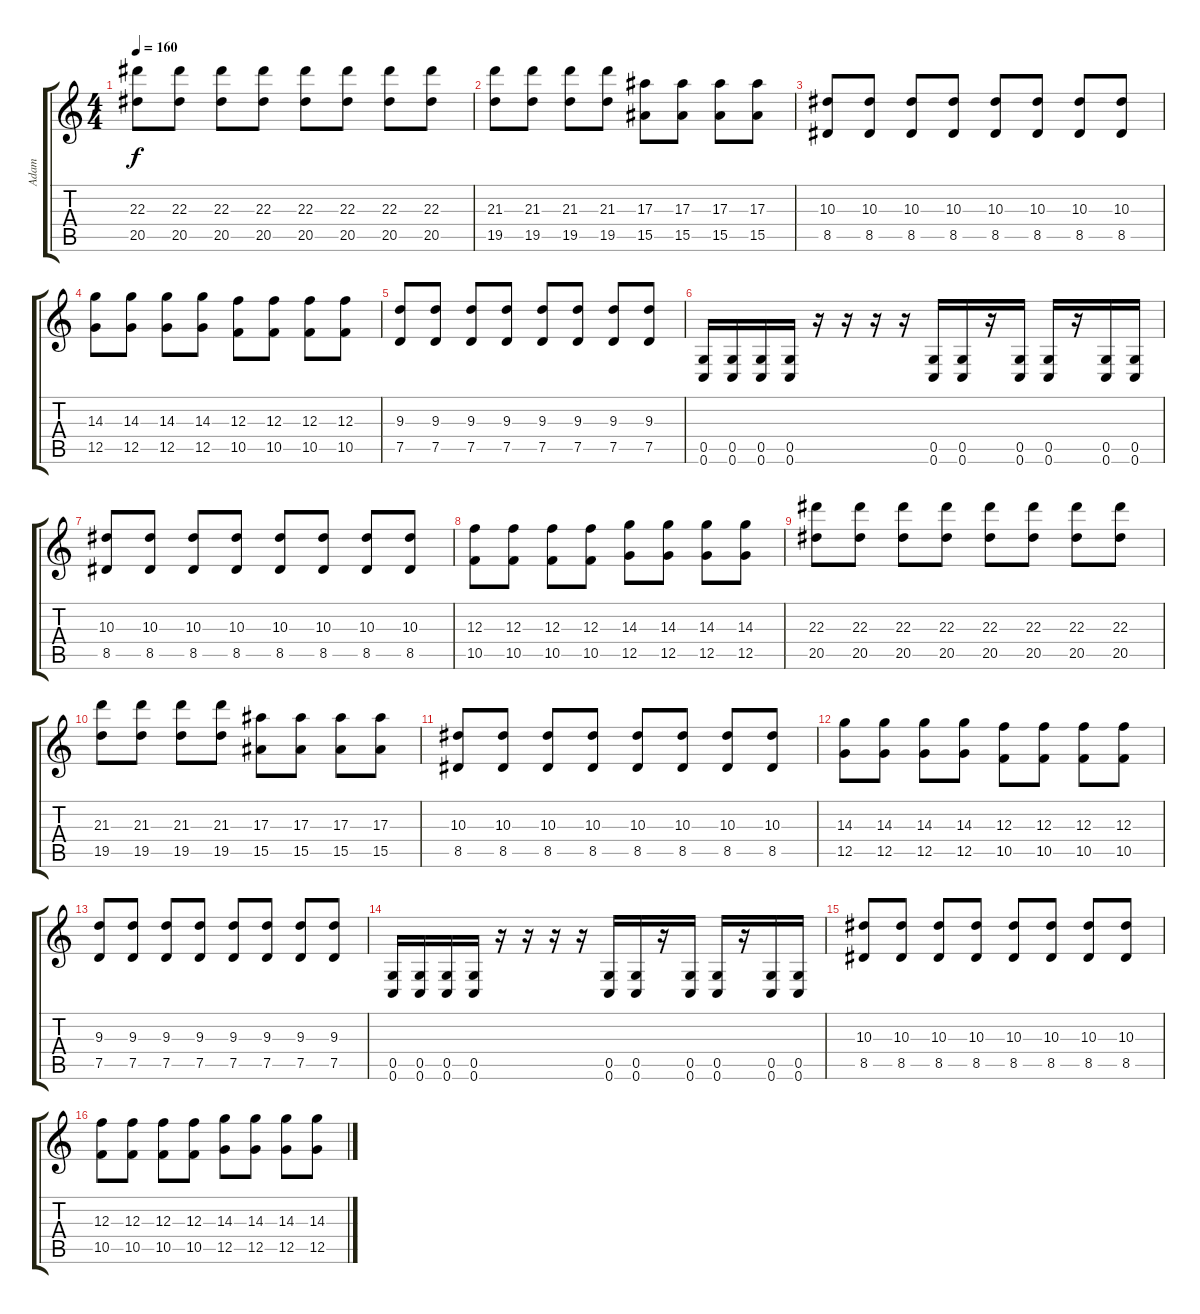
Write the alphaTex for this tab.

\track ("Adam" "Adam") {instrument distortionguitar}
\staff {score tabs}
\tuning (D4 A3 F3 C3 G2 C2) {hide}
\ts (4 4)
\tempo 160
\clef g2
\ks c
(22.3 20.5).8{dy f} (22.3 20.5).8 (22.3 20.5).8 (22.3 20.5).8 (22.3 20.5).8 (22.3 20.5).8 (22.3 20.5).8 (22.3 20.5).8 |
(21.3 19.5).8 (21.3 19.5).8 (21.3 19.5).8 (21.3 19.5).8 (17.3 15.5).8 (17.3 15.5).8 (17.3 15.5).8 (17.3 15.5).8 |
(10.3 8.5).8 (10.3 8.5).8 (10.3 8.5).8 (10.3 8.5).8 (10.3 8.5).8 (10.3 8.5).8 (10.3 8.5).8 (10.3 8.5).8 |
(14.3 12.5).8 (14.3 12.5).8 (14.3 12.5).8 (14.3 12.5).8 (12.3 10.5).8 (12.3 10.5).8 (12.3 10.5).8 (12.3 10.5).8 |
(9.3 7.5).8 (9.3 7.5).8 (9.3 7.5).8 (9.3 7.5).8 (9.3 7.5).8 (9.3 7.5).8 (9.3 7.5).8 (9.3 7.5).8 |
(0.5 0.6).16 (0.5 0.6).16 (0.5 0.6).16 (0.5 0.6).16 r.16 r.16 r.16 r.16 (0.5 0.6).16 (0.5 0.6).16 r.16 (0.5 0.6).16 (0.5 0.6).16 r.16 (0.5 0.6).16 (0.5 0.6).16 |
(10.3 8.5).8 (10.3 8.5).8 (10.3 8.5).8 (10.3 8.5).8 (10.3 8.5).8 (10.3 8.5).8 (10.3 8.5).8 (10.3 8.5).8 |
(12.3 10.5).8 (12.3 10.5).8 (12.3 10.5).8 (12.3 10.5).8 (14.3 12.5).8 (14.3 12.5).8 (14.3 12.5).8 (14.3 12.5).8 |
(22.3 20.5).8 (22.3 20.5).8 (22.3 20.5).8 (22.3 20.5).8 (22.3 20.5).8 (22.3 20.5).8 (22.3 20.5).8 (22.3 20.5).8 |
(21.3 19.5).8 (21.3 19.5).8 (21.3 19.5).8 (21.3 19.5).8 (17.3 15.5).8 (17.3 15.5).8 (17.3 15.5).8 (17.3 15.5).8 |
(10.3 8.5).8 (10.3 8.5).8 (10.3 8.5).8 (10.3 8.5).8 (10.3 8.5).8 (10.3 8.5).8 (10.3 8.5).8 (10.3 8.5).8 |
(14.3 12.5).8 (14.3 12.5).8 (14.3 12.5).8 (14.3 12.5).8 (12.3 10.5).8 (12.3 10.5).8 (12.3 10.5).8 (12.3 10.5).8 |
(9.3 7.5).8 (9.3 7.5).8 (9.3 7.5).8 (9.3 7.5).8 (9.3 7.5).8 (9.3 7.5).8 (9.3 7.5).8 (9.3 7.5).8 |
(0.5 0.6).16 (0.5 0.6).16 (0.5 0.6).16 (0.5 0.6).16 r.16 r.16 r.16 r.16 (0.5 0.6).16 (0.5 0.6).16 r.16 (0.5 0.6).16 (0.5 0.6).16 r.16 (0.5 0.6).16 (0.5 0.6).16 |
(10.3 8.5).8 (10.3 8.5).8 (10.3 8.5).8 (10.3 8.5).8 (10.3 8.5).8 (10.3 8.5).8 (10.3 8.5).8 (10.3 8.5).8 |
(12.3 10.5).8 (12.3 10.5).8 (12.3 10.5).8 (12.3 10.5).8 (14.3 12.5).8 (14.3 12.5).8 (14.3 12.5).8 (14.3 12.5).8
